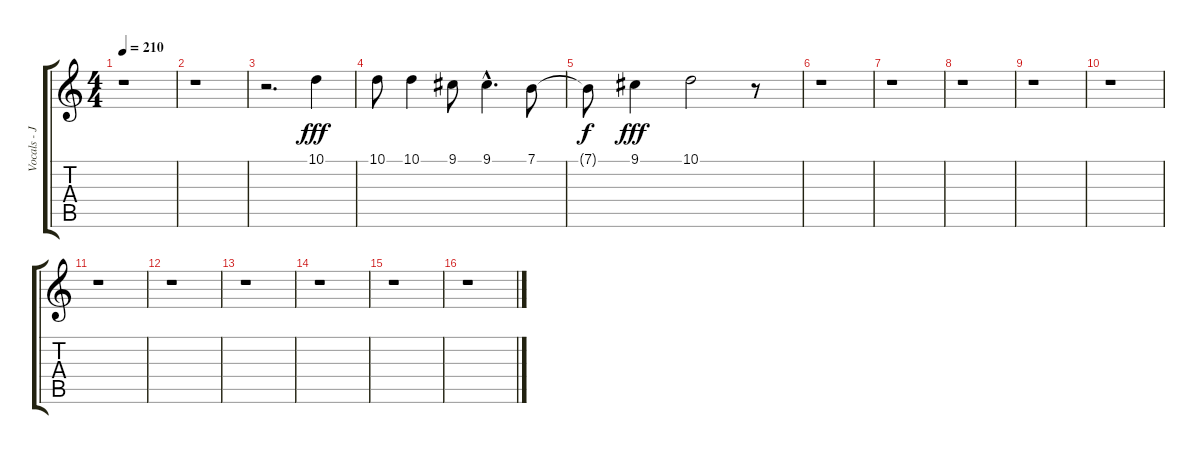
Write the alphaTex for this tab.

\track ("Vocals - Joey Cape" "Vocals - J") {instrument lead6voice}
\staff {score tabs}
\tuning (E4 B3 G3 D3 A2 E2) {hide}
\ts (4 4)
\tempo 210
\clef g2
\ks c
r.1{dy f} |
r.1 |
r.2{d} 10.1.4{dy fff} |
10.1.8 10.1.4 9.1.8 9.1{hac}.4{d} 7.1.8 |
7.1{t}.8{dy f} 9.1.4{dy fff} 10.1.2 r.8 |
r.1 |
r.1 |
r.1 |
r.1 |
r.1 |
r.1 |
r.1 |
r.1 |
r.1 |
r.1 |
r.1
